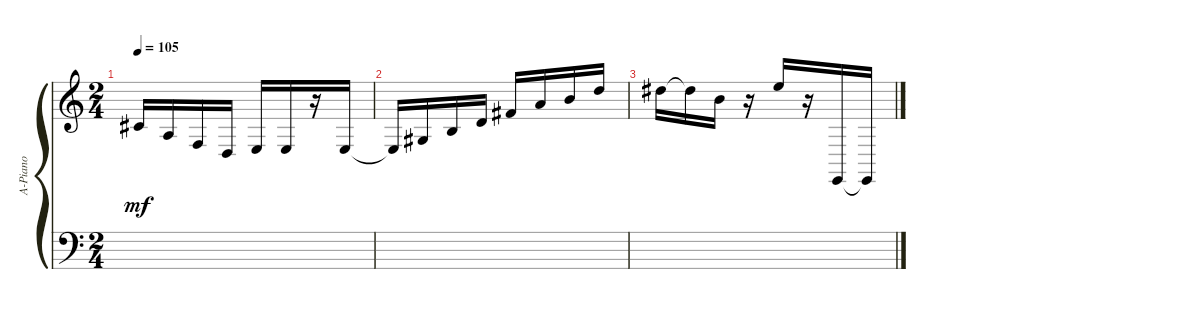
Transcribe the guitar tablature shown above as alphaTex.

\defaultSystemsLayout 4
\bracketExtendMode groupsimilarinstruments
\otherSystemsTrackNameOrientation horizontal
\track ("Acoustic Piano" "A-Piano") {instrument acousticgrandpiano}
\staff {score}
\tuning (E4 B3 G3 D3 A2 E2)
\ts (2 4)
\tempo 105
\clef g2
\ks c
2.2{acc #}.16{dy mf} 2.3.16 3.4.16 5.5.16 7.5.16 7.5.16 r.16 2.4.16 |
2.4{t}.16 1.3{acc #}.16 4.3.16 3.2.16 2.1{acc #}.16 5.1.16 7.1.16 10.1.16 |
11.1{acc #}.16 11.1{t acc #}.16 7.1.16 r.16 12.1.16 r.16 0.6.16 0.6{t}.16 |
|
|
|
|
|
|
|
|
|
|
|
|
\staff {score}
\tuning (E4 B3 G3 D3 A2 E2)
\clef f4
\ottava regular
\simile none
\ks c
|
|
|
|
|
|
|
|
|
|
|
|
|
|
|
